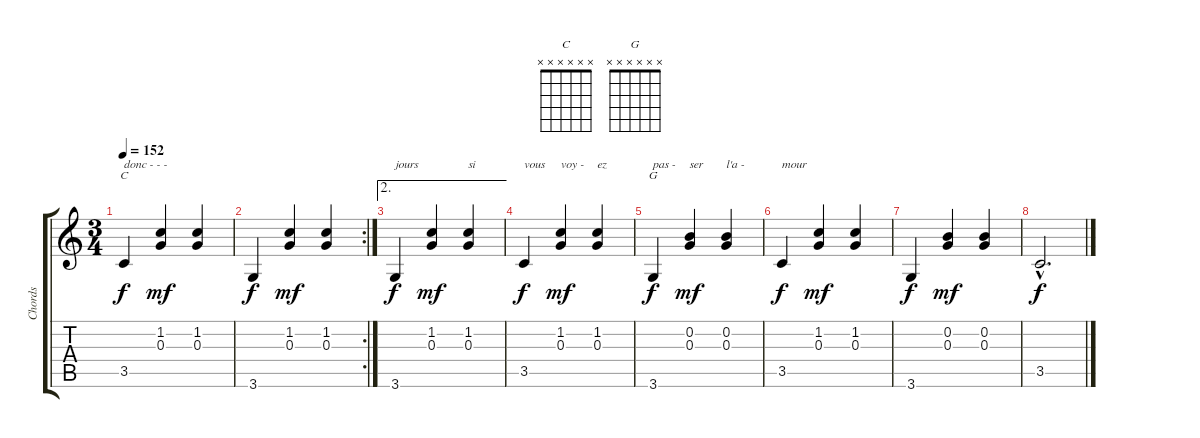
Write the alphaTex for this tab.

\track ("Chords" "Chords") {instrument acousticguitarnylon}
\staff {score tabs}
\tuning (E4 B3 G3 D3 A2 E2) {hide}
\chord ("C" x x x x x x) {firstfret 0}
\chord ("G" x x x x x x) {firstfret 0}
\ts (3 4)
\tempo 152
\clef g2
\ks c
3.5.4{ch "C" txt "donc - - -" dy f} (1.2 0.3).4{dy mf} (1.2 0.3).4 |
\rc 2
3.6.4{dy f} (1.2 0.3).4{dy mf} (1.2 0.3).4 |
\ae 2
3.6.4{txt "jours" dy f} (1.2 0.3).4{dy mf} (1.2 0.3).4{txt "si"} |
3.5.4{txt "vous" dy f} (1.2 0.3).4{txt "voy -" dy mf} (1.2 0.3).4{txt "ez"} |
3.6.4{ch "G" txt "pas -" dy f} (0.2 0.3).4{txt "ser" dy mf} (0.2 0.3).4{txt "l'a -"} |
3.5.4{txt "mour" dy f} (1.2 0.3).4{dy mf} (1.2 0.3).4 |
3.6.4{dy f} (0.2 0.3).4{dy mf} (0.2 0.3).4 |
3.5{hac}.2{d dy f}
